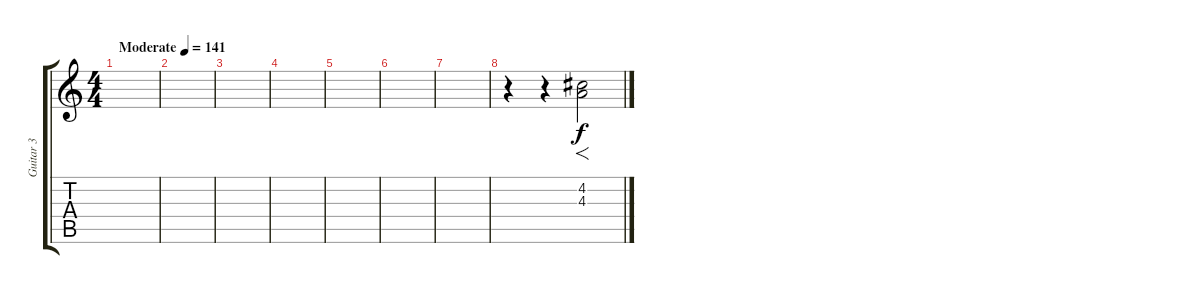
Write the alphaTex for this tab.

\track ("Guitar 3" "Guitar 3") {instrument distortionguitar}
\staff {score tabs}
\tuning (D4 A3 F3 C3 G2 D2) {hide}
\ts (4 4)
\tempo (141 "Moderate")
\clef g2
\ks c
|
|
|
|
|
|
|
r.4 r.4 (4.2 4.3).2{f}
